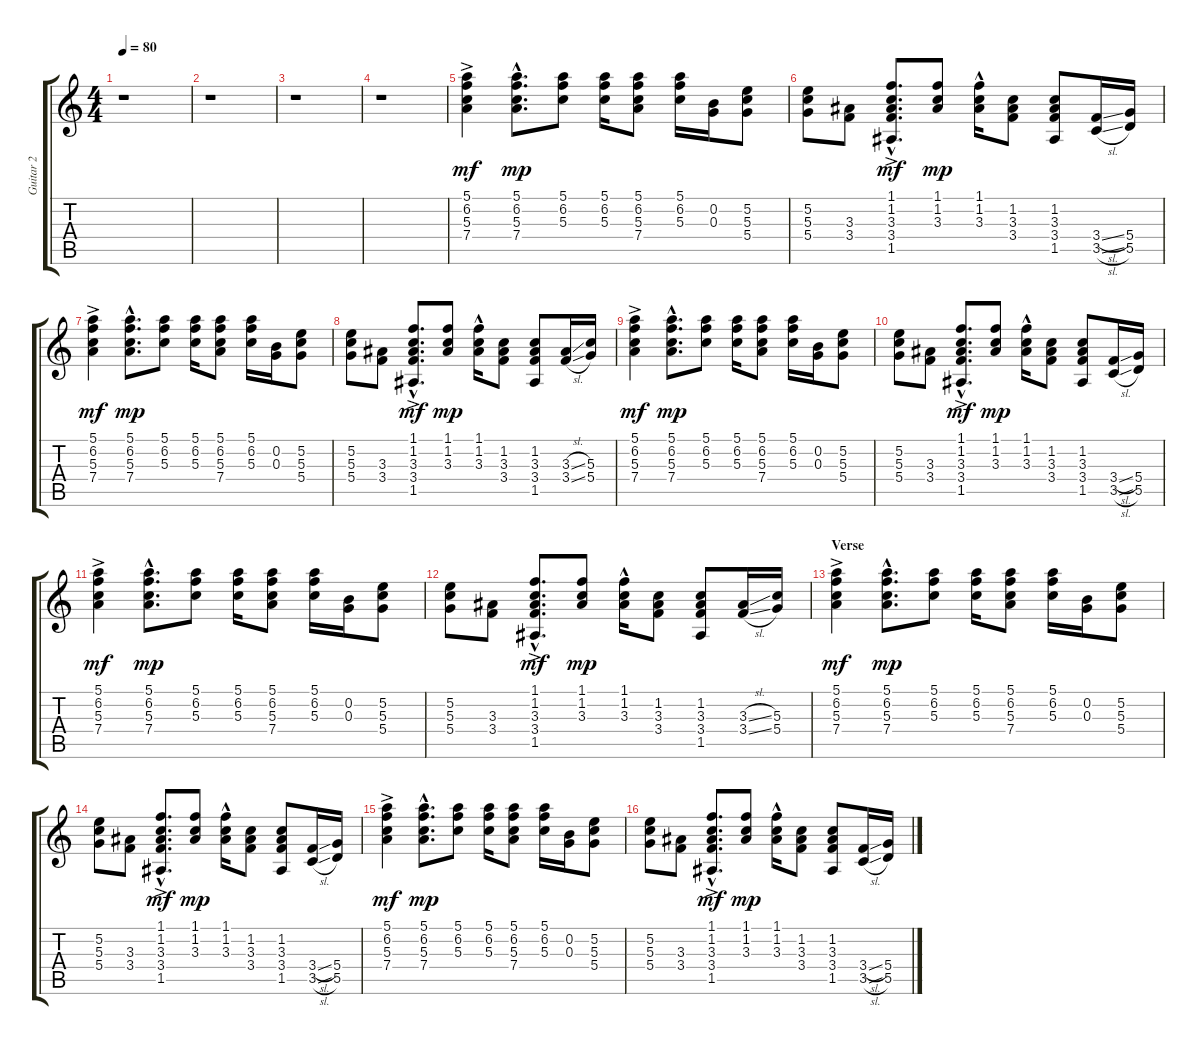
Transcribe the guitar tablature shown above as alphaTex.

\track ("Guitar 2" "Guitar 2") {instrument electricguitarclean}
\staff {score tabs}
\tuning (E4 B3 G3 D3 A2 E2) {hide}
\ts (4 4)
\tempo 80
\clef g2
\ks c
r.1{dy mf instrument electricguitarclean} |
r.1 |
r.1 |
r.1 |
(5.1{ac} 6.2{ac} 5.3{ac} 7.4{ac}).4 (5.1{hac} 6.2{hac} 5.3{hac} 7.4{hac}).8{d dy mp} (5.1 6.2 5.3).8 (5.1 6.2 5.3).16 (5.1 6.2 5.3 7.4).8 (5.1 6.2 5.3).16 (0.2 0.3).16 (5.2 5.3 5.4).8 |
(5.2 5.3 5.4).8 (3.3 3.4).8 (1.1{hac} 1.2{hac} 3.3{hac} 3.4{hac} 1.5{ac}).8{d dy mf} (1.1 1.2 3.3).8{dy mp} (1.1{hac} 1.2 3.3).16 (1.2 3.3 3.4).8 (1.2 3.3 3.4 1.5).8 (3.4{sl} 3.5{sl}).16 (5.4 5.5).16 |
(5.1{ac} 6.2{ac} 5.3{ac} 7.4{ac}).4{dy mf} (5.1{hac} 6.2{hac} 5.3{hac} 7.4{hac}).8{d dy mp} (5.1 6.2 5.3).8 (5.1 6.2 5.3).16 (5.1 6.2 5.3 7.4).8 (5.1 6.2 5.3).16 (0.2 0.3).16 (5.2 5.3 5.4).8 |
(5.2 5.3 5.4).8 (3.3 3.4).8 (1.1{hac} 1.2{hac} 3.3{hac} 3.4{hac} 1.5{ac}).8{d dy mf} (1.1 1.2 3.3).8{dy mp} (1.1{hac} 1.2 3.3).16 (1.2 3.3 3.4).8 (1.2 3.3 3.4 1.5).8 (3.3{sl} 3.4{sl}).16 (5.3 5.4).16 |
(5.1{ac} 6.2{ac} 5.3{ac} 7.4{ac}).4{dy mf} (5.1{hac} 6.2{hac} 5.3{hac} 7.4{hac}).8{d dy mp} (5.1 6.2 5.3).8 (5.1 6.2 5.3).16 (5.1 6.2 5.3 7.4).8 (5.1 6.2 5.3).16 (0.2 0.3).16 (5.2 5.3 5.4).8 |
(5.2 5.3 5.4).8 (3.3 3.4).8 (1.1{hac} 1.2{hac} 3.3{hac} 3.4{hac} 1.5{ac}).8{d dy mf} (1.1 1.2 3.3).8{dy mp} (1.1{hac} 1.2 3.3).16 (1.2 3.3 3.4).8 (1.2 3.3 3.4 1.5).8 (3.4{sl} 3.5{sl}).16 (5.4 5.5).16 |
(5.1{ac} 6.2{ac} 5.3{ac} 7.4{ac}).4{dy mf} (5.1{hac} 6.2{hac} 5.3{hac} 7.4{hac}).8{d dy mp} (5.1 6.2 5.3).8 (5.1 6.2 5.3).16 (5.1 6.2 5.3 7.4).8 (5.1 6.2 5.3).16 (0.2 0.3).16 (5.2 5.3 5.4).8 |
(5.2 5.3 5.4).8 (3.3 3.4).8 (1.1{hac} 1.2{hac} 3.3{hac} 3.4{hac} 1.5{ac}).8{d dy mf} (1.1 1.2 3.3).8{dy mp} (1.1{hac} 1.2 3.3).16 (1.2 3.3 3.4).8 (1.2 3.3 3.4 1.5).8 (3.3{sl} 3.4{sl}).16 (5.3 5.4).16 |
\section ("" "Verse")
(5.1{ac} 6.2{ac} 5.3{ac} 7.4{ac}).4{dy mf} (5.1{hac} 6.2{hac} 5.3{hac} 7.4{hac}).8{d dy mp} (5.1 6.2 5.3).8 (5.1 6.2 5.3).16 (5.1 6.2 5.3 7.4).8 (5.1 6.2 5.3).16 (0.2 0.3).16 (5.2 5.3 5.4).8 |
(5.2 5.3 5.4).8 (3.3 3.4).8 (1.1{hac} 1.2{hac} 3.3{hac} 3.4{hac} 1.5{ac}).8{d dy mf} (1.1 1.2 3.3).8{dy mp} (1.1{hac} 1.2 3.3).16 (1.2 3.3 3.4).8 (1.2 3.3 3.4 1.5).8 (3.4{sl} 3.5{sl}).16 (5.4 5.5).16 |
(5.1{ac} 6.2{ac} 5.3{ac} 7.4{ac}).4{dy mf} (5.1{hac} 6.2{hac} 5.3{hac} 7.4{hac}).8{d dy mp} (5.1 6.2 5.3).8 (5.1 6.2 5.3).16 (5.1 6.2 5.3 7.4).8 (5.1 6.2 5.3).16 (0.2 0.3).16 (5.2 5.3 5.4).8 |
(5.2 5.3 5.4).8 (3.3 3.4).8 (1.1{hac} 1.2{hac} 3.3{hac} 3.4{hac} 1.5{ac}).8{d dy mf} (1.1 1.2 3.3).8{dy mp} (1.1{hac} 1.2 3.3).16 (1.2 3.3 3.4).8 (1.2 3.3 3.4 1.5).8 (3.4{sl} 3.5{sl}).16 (5.4 5.5).16
